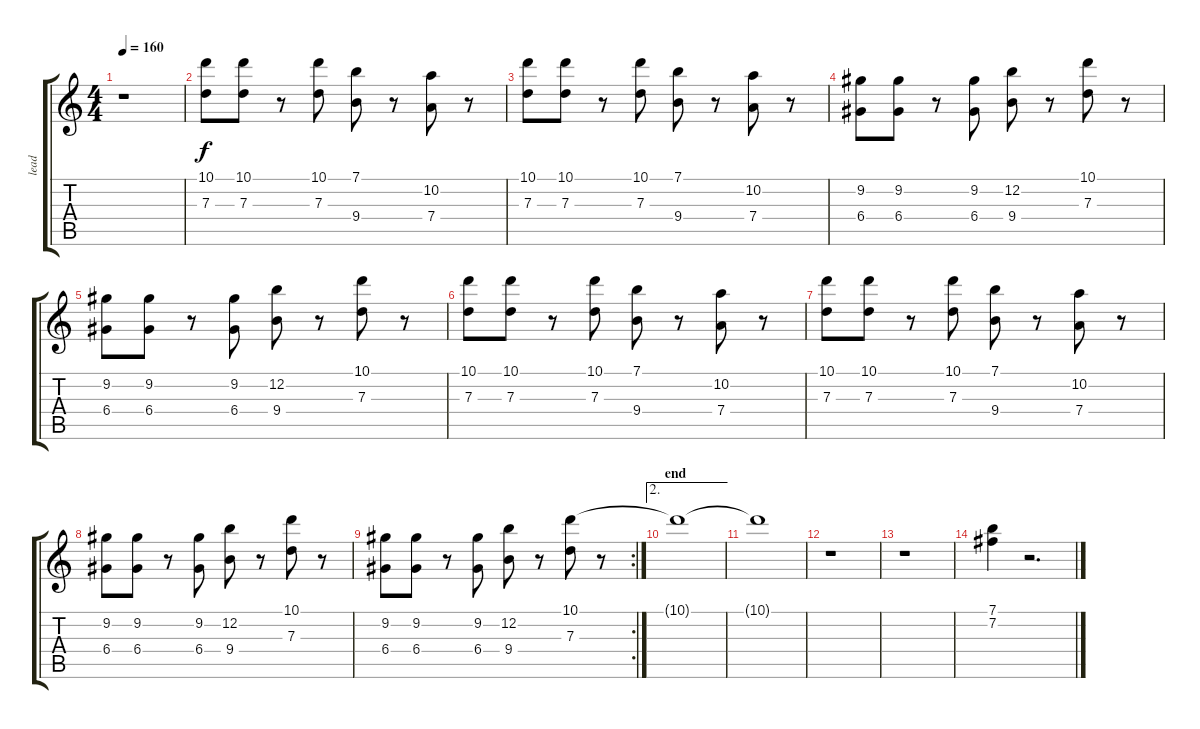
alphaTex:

\track ("lead" "lead") {instrument overdrivenguitar}
\staff {score tabs}
\tuning (E4 B3 G3 D3 A2 E2) {hide}
\ts (4 4)
\tempo 160
\clef g2
\ks c
r.1{dy f} |
(10.1 7.3).8 (10.1 7.3).8 r.8 (10.1 7.3).8 (7.1 9.4).8 r.8 (10.2 7.4).8 r.8 |
(10.1 7.3).8 (10.1 7.3).8 r.8 (10.1 7.3).8 (7.1 9.4).8 r.8 (10.2 7.4).8 r.8 |
(9.2 6.4).8 (9.2 6.4).8 r.8 (9.2 6.4).8 (12.2 9.4).8 r.8 (10.1 7.3).8 r.8 |
(9.2 6.4).8 (9.2 6.4).8 r.8 (9.2 6.4).8 (12.2 9.4).8 r.8 (10.1 7.3).8 r.8 |
(10.1 7.3).8 (10.1 7.3).8 r.8 (10.1 7.3).8 (7.1 9.4).8 r.8 (10.2 7.4).8 r.8 |
(10.1 7.3).8 (10.1 7.3).8 r.8 (10.1 7.3).8 (7.1 9.4).8 r.8 (10.2 7.4).8 r.8 |
(9.2 6.4).8 (9.2 6.4).8 r.8 (9.2 6.4).8 (12.2 9.4).8 r.8 (10.1 7.3).8 r.8 |
\rc 2
(9.2 6.4).8 (9.2 6.4).8 r.8 (9.2 6.4).8 (12.2 9.4).8 r.8 (10.1 7.3).8 r.8 |
\ae 2
\section ("" "end")
10.1{t}.1 |
10.1{t}.1 |
r.1 |
r.1 |
(7.1 7.2).4 r.2{d}
